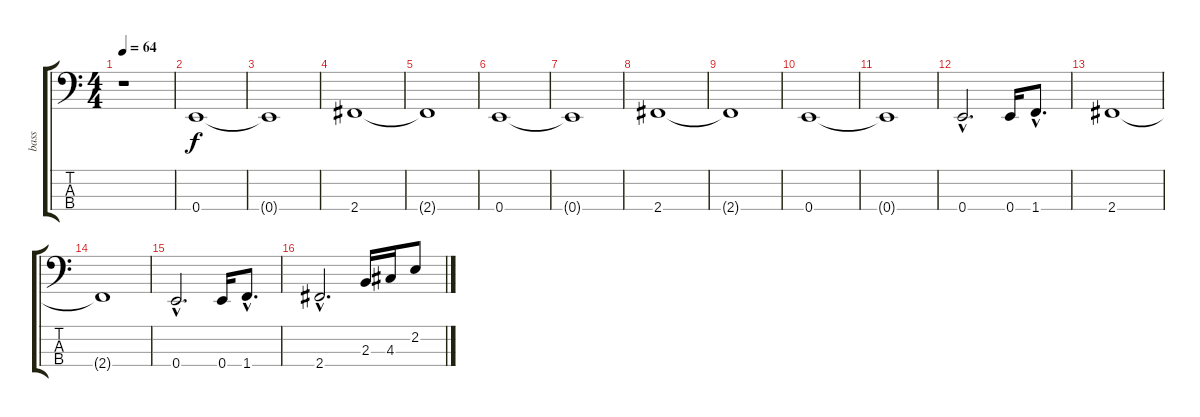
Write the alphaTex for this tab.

\track ("bass" "bass") {instrument electricbassfinger}
\staff {score tabs}
\tuning (G2 D2 A1 E1) {hide}
\ts (4 4)
\section ("" "")
\tempo 64
\clef f4
\ks c
r.1{dy f instrument electricbassfinger} |
0.4.1 |
0.4{t}.1 |
2.4.1 |
2.4{t}.1 |
0.4.1 |
0.4{t}.1 |
2.4.1 |
2.4{t}.1 |
0.4.1 |
0.4{t}.1 |
0.4{hac}.2{d} 0.4.16 1.4{hac}.8{d} |
2.4.1 |
2.4{t}.1 |
0.4{hac}.2{d} 0.4.16 1.4{hac}.8{d} |
2.4{hac}.2{d} 2.3.16 4.3.16 2.2.8
